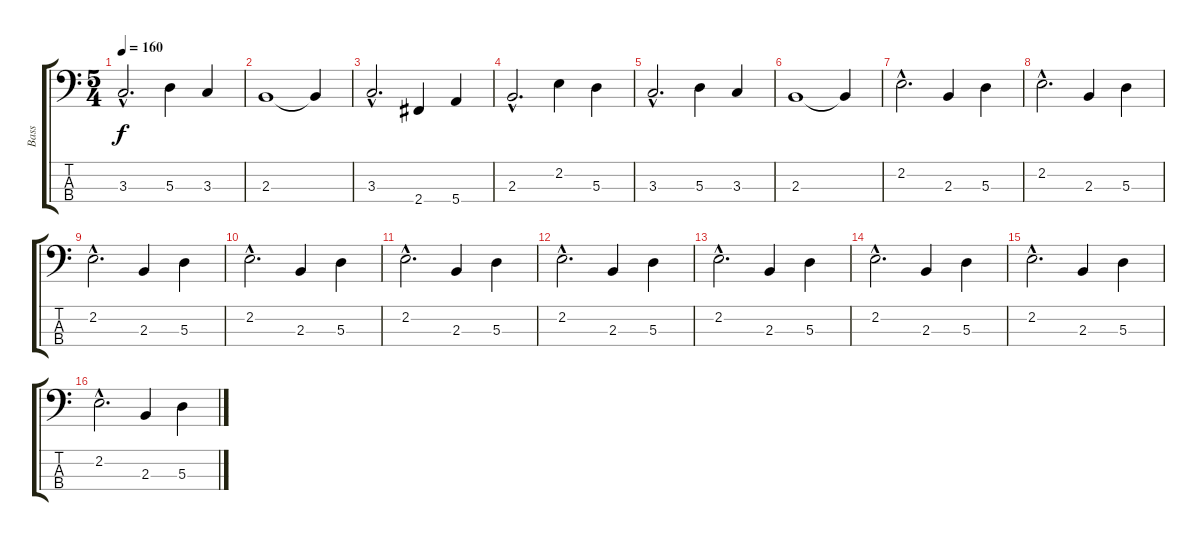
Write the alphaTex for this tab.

\track ("Bass" "Bass") {instrument acousticbass}
\staff {score tabs}
\tuning (G2 D2 A1 E1) {hide}
\ts (5 4)
\tempo 160
\clef f4
\ks c
3.3{hac}.2{d dy f} 5.3.4 3.3.4 |
2.3.1 2.3{t}.4 |
3.3{hac}.2{d} 2.4.4 5.4.4 |
2.3{hac}.2{d} 2.2.4 5.3.4 |
3.3{hac}.2{d} 5.3.4 3.3.4 |
2.3.1 2.3{t}.4 |
2.2{hac}.2{d} 2.3.4 5.3.4 |
2.2{hac}.2{d} 2.3.4 5.3.4 |
2.2{hac}.2{d} 2.3.4 5.3.4 |
2.2{hac}.2{d} 2.3.4 5.3.4 |
2.2{hac}.2{d} 2.3.4 5.3.4 |
2.2{hac}.2{d} 2.3.4 5.3.4 |
2.2{hac}.2{d} 2.3.4 5.3.4 |
2.2{hac}.2{d} 2.3.4 5.3.4 |
2.2{hac}.2{d} 2.3.4 5.3.4 |
2.2{hac}.2{d} 2.3.4 5.3.4
